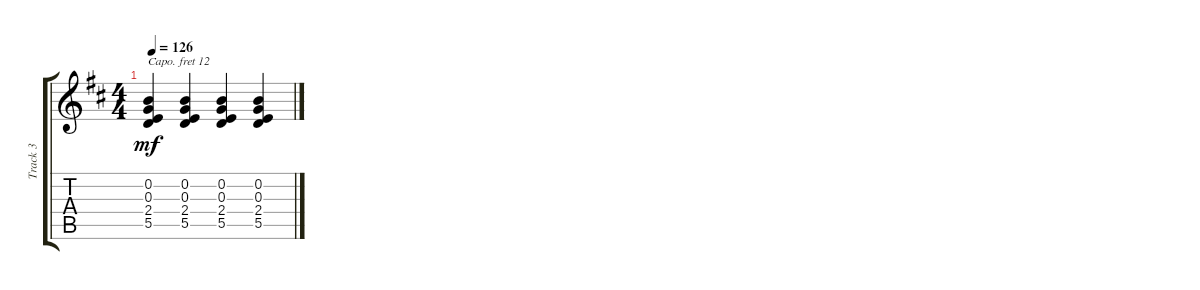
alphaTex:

\track ("Track 3" "Track 3") {instrument acousticgrandpiano}
\staff {score tabs}
\capo 12
\tuning (E4 B3 G3 D3 A2 E2) {hide}
\ts (4 4)
\tempo 126
\clef g2
\ks d
(0.2 0.3 2.4 5.5).4{dy mf} (0.2 0.3 2.4 5.5).4 (0.2 0.3 2.4 5.5).4 (0.2 0.3 2.4 5.5).4
